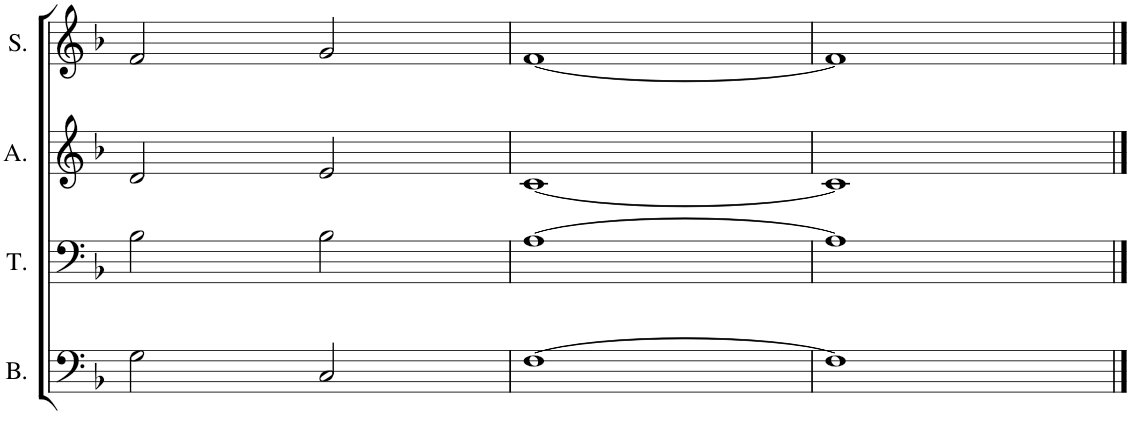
**kern	**kern	**kern	**kern
*part4	*part3	*part2	*part1
*staff4	*staff3	*staff2	*staff1
*I"Bass	*I"Tenor	*I"Alto	*I"Soprano
*I'B.	*I'T.	*I'A.	*I'S.
!!LO:PB:g=z
*clefF4	*clefF4	*clefG2	*clefG2
*k[b-]	*k[b-]	*k[b-]	*k[b-]
*M4/4	*M4/4	*M4/4	*M4/4
=33	=33	=33	=33
2G\	2B-\	2d/	2f/
2C/	2B-\	2e/	2g/
=34	=34	=34	=34
[1F	[1A	[1c	[1f
=35	=35	=35	=35
1F]	1A]	1c]	1f]
==	==	==	==
*-	*-	*-	*-
